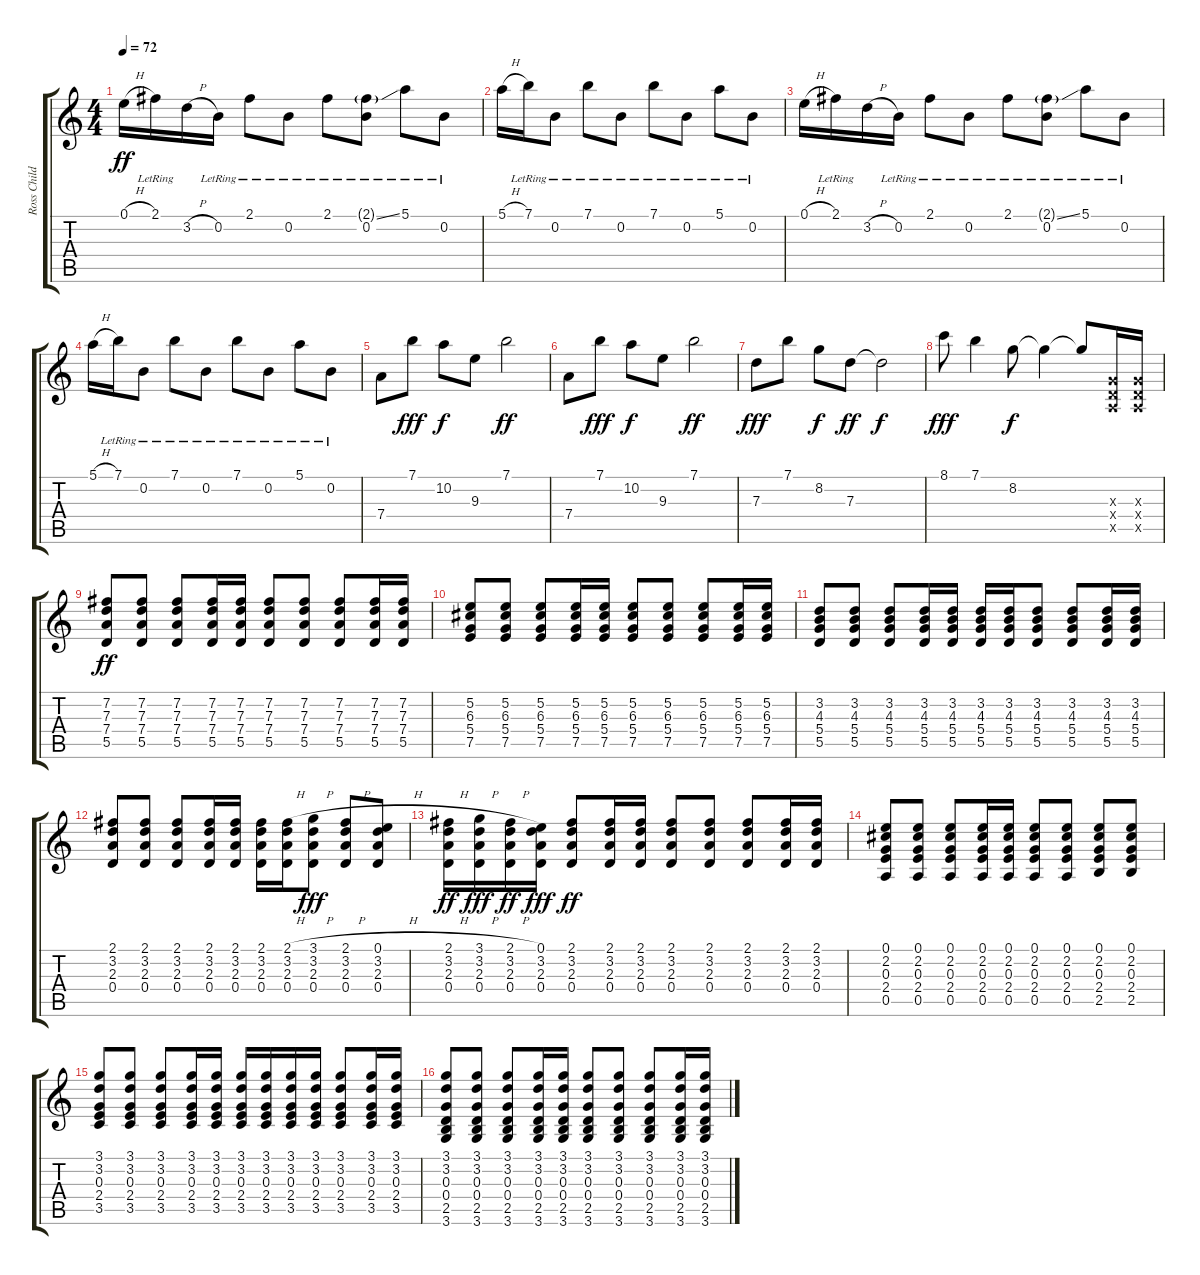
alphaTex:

\track ("Ross Childress" "Ross Child") {instrument distortionguitar}
\staff {score tabs}
\tuning (E4 B3 G3 D3 A2 E2) {hide}
\ts (4 4)
\tempo 72
\clef g2
\ks c
0.1{h}.16{dy ff} 2.1{lr}.16 3.2{h}.16 0.2{lr}.16 2.1{lr}.8 0.2{lr}.8 2.1{lr}.8 (2.1{ss g} 0.2{lr}).8 5.1{lr}.8 0.2{lr}.8 |
5.1{h}.16 7.1{lr}.16 0.2{lr}.8 7.1{lr}.8 0.2{lr}.8 7.1{lr}.8 0.2{lr}.8 5.1{lr}.8 0.2{lr}.8 |
0.1{h}.16 2.1{lr}.16 3.2{h}.16 0.2{lr}.16 2.1{lr}.8 0.2{lr}.8 2.1{lr}.8 (2.1{ss g} 0.2{lr}).8 5.1{lr}.8 0.2{lr}.8 |
5.1{h}.16 7.1{lr}.16 0.2{lr}.8 7.1{lr}.8 0.2{lr}.8 7.1{lr}.8 0.2{lr}.8 5.1{lr}.8 0.2{lr}.8 |
7.4.8 7.1.8{dy fff} 10.2.8{dy f} 9.3.8 7.1.2{dy ff} |
7.4.8 7.1.8{dy fff} 10.2.8{dy f} 9.3.8 7.1.2{dy ff} |
7.3.8{dy fff} 7.1.8 8.2.8{dy f} 7.3.8{dy ff} 7.3{t}.2{dy f} |
8.1.8{dy fff} 7.1.4 8.2.8{dy f} 8.2{t}.4 8.2{t}.8 (0.3{x} 0.4{x} 0.5{x}).16 (0.3{x} 0.4{x} 0.5{x}).16 |
(7.2 7.3 7.4 5.5).8{dy ff} (7.2 7.3 7.4 5.5).8 (7.2 7.3 7.4 5.5).8 (7.2 7.3 7.4 5.5).16 (7.2 7.3 7.4 5.5).16 (7.2 7.3 7.4 5.5).8 (7.2 7.3 7.4 5.5).8 (7.2 7.3 7.4 5.5).8 (7.2 7.3 7.4 5.5).16 (7.2 7.3 7.4 5.5).16 |
(5.2 6.3 5.4 7.5).8 (5.2 6.3 5.4 7.5).8 (5.2 6.3 5.4 7.5).8 (5.2 6.3 5.4 7.5).16 (5.2 6.3 5.4 7.5).16 (5.2 6.3 5.4 7.5).8 (5.2 6.3 5.4 7.5).8 (5.2 6.3 5.4 7.5).8 (5.2 6.3 5.4 7.5).16 (5.2 6.3 5.4 7.5).16 |
(3.2 4.3 5.4 5.5).8 (3.2 4.3 5.4 5.5).8 (3.2 4.3 5.4 5.5).8 (3.2 4.3 5.4 5.5).16 (3.2 4.3 5.4 5.5).16 (3.2 4.3 5.4 5.5).16 (3.2 4.3 5.4 5.5).16 (3.2 4.3 5.4 5.5).8 (3.2 4.3 5.4 5.5).8 (3.2 4.3 5.4 5.5).16 (3.2 4.3 5.4 5.5).16 |
(2.1 3.2 2.3 0.4).8 (2.1 3.2 2.3 0.4).8 (2.1 3.2 2.3 0.4).8 (2.1 3.2 2.3 0.4).16 (2.1 3.2 2.3 0.4).16 (2.1 3.2 2.3 0.4).16 (2.1{h} 3.2 2.3 0.4).16 (3.1{h} 3.2 2.3 0.4).8{dy fff} (2.1{h} 3.2 2.3 0.4).8 (0.1{h} 3.2 2.3 0.4).8 |
(2.1{h} 3.2 2.3 0.4).16{dy ff} (3.1{h} 3.2 2.3 0.4).16{dy fff} (2.1{h} 3.2 2.3 0.4).16{dy ff} (0.1 3.2 2.3 0.4).16{dy fff} (2.1 3.2 2.3 0.4).8{dy ff} (2.1 3.2 2.3 0.4).16 (2.1 3.2 2.3 0.4).16 (2.1 3.2 2.3 0.4).8 (2.1 3.2 2.3 0.4).8 (2.1 3.2 2.3 0.4).8 (2.1 3.2 2.3 0.4).16 (2.1 3.2 2.3 0.4).16 |
(0.1 2.2 0.3 2.4 0.5).8 (0.1 2.2 0.3 2.4 0.5).8 (0.1 2.2 0.3 2.4 0.5).8 (0.1 2.2 0.3 2.4 0.5).16 (0.1 2.2 0.3 2.4 0.5).16 (0.1 2.2 0.3 2.4 0.5).8 (0.1 2.2 0.3 2.4 0.5).8 (0.1 2.2 0.3 2.4 2.5).8 (0.1 2.2 0.3 2.4 2.5).8 |
(3.1 3.2 0.3 2.4 3.5).8 (3.1 3.2 0.3 2.4 3.5).8 (3.1 3.2 0.3 2.4 3.5).8 (3.1 3.2 0.3 2.4 3.5).16 (3.1 3.2 0.3 2.4 3.5).16 (3.1 3.2 0.3 2.4 3.5).16 (3.1 3.2 0.3 2.4 3.5).16 (3.1 3.2 0.3 2.4 3.5).16 (3.1 3.2 0.3 2.4 3.5).16 (3.1 3.2 0.3 2.4 3.5).8 (3.1 3.2 0.3 2.4 3.5).16 (3.1 3.2 0.3 2.4 3.5).16 |
(3.1 3.2 0.3 0.4 2.5 3.6).8 (3.1 3.2 0.3 0.4 2.5 3.6).8 (3.1 3.2 0.3 0.4 2.5 3.6).8 (3.1 3.2 0.3 0.4 2.5 3.6).16 (3.1 3.2 0.3 0.4 2.5 3.6).16 (3.1 3.2 0.3 0.4 2.5 3.6).8 (3.1 3.2 0.3 0.4 2.5 3.6).8 (3.1 3.2 0.3 0.4 2.5 3.6).8 (3.1 3.2 0.3 0.4 2.5 3.6).16 (3.1 3.2 0.3 0.4 2.5 3.6).16
